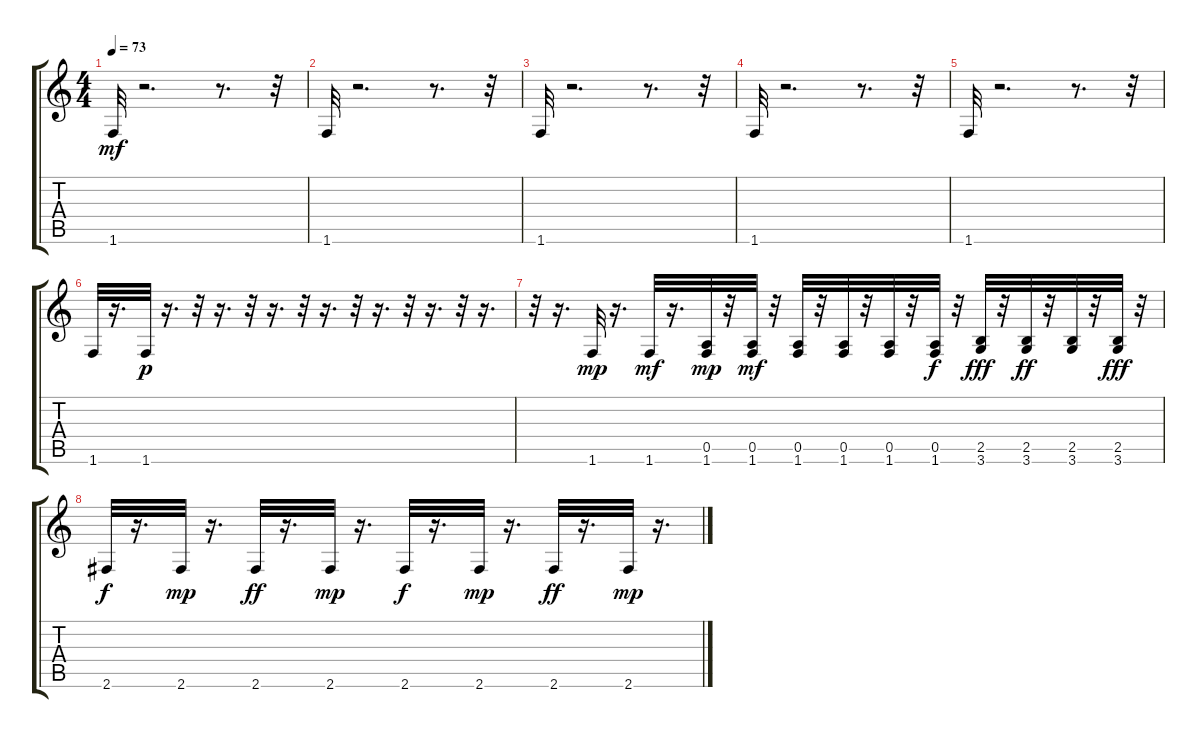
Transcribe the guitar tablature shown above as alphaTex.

\track "" {instrument acousticguitarnylon}
\staff {score tabs}
\tuning (E4 B3 G3 D3 A2 E2) {hide}
\ts (4 4)
\tempo 73
\clef g2
\ks c
1.6.32{dy mf} r.2{d} r.8{d} r.32 |
1.6.32 r.2{d} r.8{d} r.32 |
1.6.32 r.2{d} r.8{d} r.32 |
1.6.32 r.2{d} r.8{d} r.32 |
1.6.32 r.2{d} r.8{d} r.32 |
1.6.32 r.16{d} 1.6.32{dy p} r.16{d} r.32 r.16{d} r.32 r.16{d} r.32 r.16{d} r.32 r.16{d} r.32 r.16{d} r.32 r.16{d} |
r.32 r.16{d} 1.6.32{dy mp} r.16{d} 1.6.32{dy mf} r.16{d} (0.5 1.6).32{dy mp} r.32 (0.5 1.6).32{dy mf} r.32 (0.5 1.6).32 r.32 (0.5 1.6).32 r.32 (0.5 1.6).32 r.32 (0.5 1.6).32{dy f} r.32 (2.5 3.6).32{dy fff} r.32 (2.5 3.6).32{dy ff} r.32 (2.5 3.6).32 r.32 (2.5 3.6).32{dy fff} r.32 |
2.6.32{dy f} r.16{d} 2.6.32{dy mp} r.16{d} 2.6.32{dy ff} r.16{d} 2.6.32{dy mp} r.16{d} 2.6.32{dy f} r.16{d} 2.6.32{dy mp} r.16{d} 2.6.32{dy ff} r.16{d} 2.6.32{dy mp} r.16{d}
